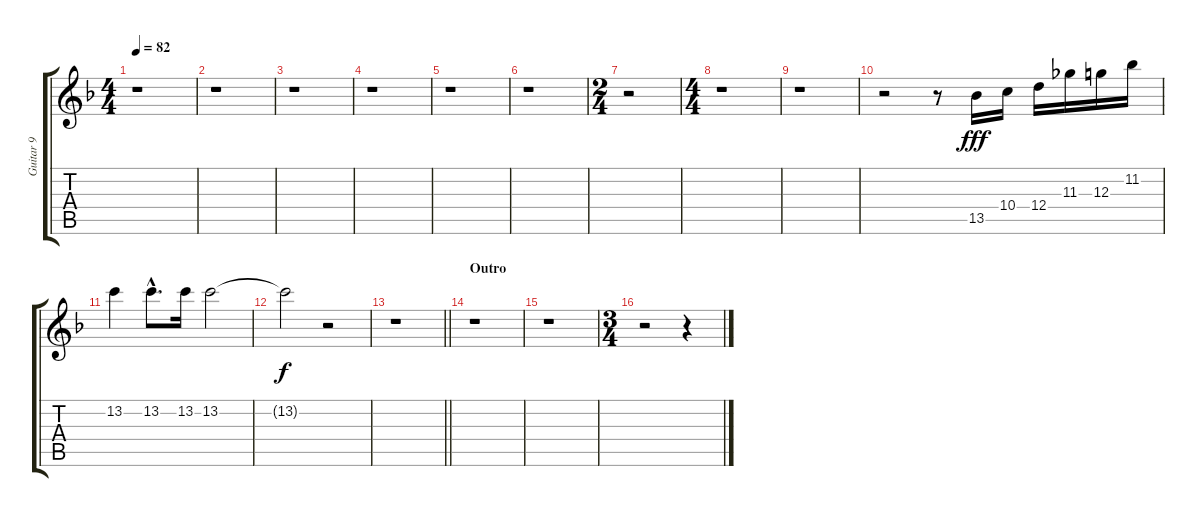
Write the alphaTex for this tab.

\track ("Guitar 9" "Guitar 9") {instrument distortionguitar}
\staff {score tabs}
\tuning (E4 B3 G3 D3 A2 E2) {hide}
\ts (4 4)
\tempo 82
\clef g2
\ks f
r.1{dy fff} |
r.1 |
r.1 |
r.1 |
r.1 |
r.1 |
\ts (2 4)
r.2 |
\ts (4 4)
r.1 |
r.1 |
r.2 r.8 13.5.16 10.4.16 12.4.16 11.3.16 12.3.16 11.2.16 |
13.2.4 13.2{hac}.8{d} 13.2.16 13.2.2 |
13.2{t}.2{dy f} r.2 |
\barLineRight lightlight
r.1 |
\section ("" "Outro")
r.1 |
r.1 |
\ts (3 4)
r.2 r.4
